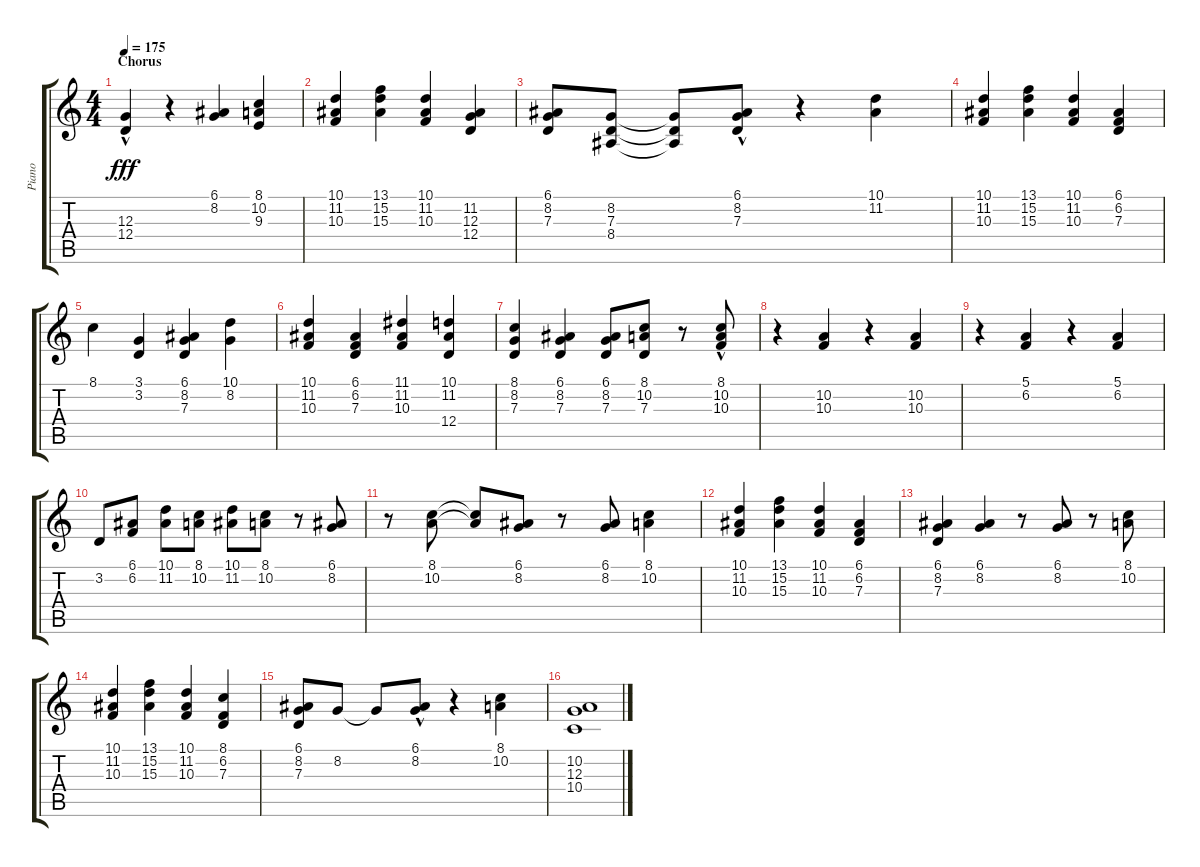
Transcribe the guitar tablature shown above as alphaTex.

\track ("Piano" "Piano") {instrument honkytonkpiano}
\staff {score tabs}
\tuning (E4 B3 G3 D3 A2 E2) {hide}
\ts (4 4)
\section ("" "Chorus")
\tempo 175
\clef g2
\ks c
(12.3 12.4{hac}).4{dy fff} r.4 (6.1 8.2).4 (8.1 10.2 9.3).4 |
(10.1 11.2 10.3).4 (13.1 15.2 15.3).4 (10.1 11.2 10.3).4 (11.2 12.3 12.4).4 |
(6.1 8.2 7.3).8 (8.2 7.3 8.4).8 (8.2{t} 7.3{t} 8.4{t}).8 (6.1{hac} 8.2{hac} 7.3).8 r.4 (10.1 11.2).4 |
(10.1 11.2 10.3).4 (13.1 15.2 15.3).4 (10.1 11.2 10.3).4 (6.1 6.2 7.3).4 |
8.1.4 (3.1 3.2).4 (6.1 8.2 7.3).4 (10.1 8.2).4 |
(10.1 11.2 10.3).4 (6.1 6.2 7.3).4 (11.1 11.2 10.3).4 (10.1 11.2 12.4).4 |
(8.1 8.2 7.3).4 (6.1 8.2 7.3).4 (6.1 8.2 7.3).8 (8.1 10.2 7.3).8 r.8 (8.1 10.2{hac} 10.3{hac}).8 |
r.4 (10.2 10.3).4 r.4 (10.2 10.3).4 |
r.4 (5.1 6.2).4 r.4 (5.1 6.2).4 |
3.2.8 (6.1 6.2).8 (10.1 11.2).8 (8.1 10.2).8 (10.1 11.2).8 (8.1 10.2).8 r.8 (6.1 8.2).8 |
r.8 (8.1 10.2).8 (8.1{t} 10.2{t}).8 (6.1 8.2).8 r.8 (6.1 8.2).8 (8.1 10.2).4 |
(10.1 11.2 10.3).4 (13.1 15.2 15.3).4 (10.1 11.2 10.3).4 (6.1 6.2 7.3).4 |
(6.1 8.2 7.3).4 (6.1 8.2).4 r.8 (6.1 8.2).8 r.8 (8.1 10.2).8 |
(10.1 11.2 10.3).4 (13.1 15.2 15.3).4 (10.1 11.2 10.3).4 (8.1 6.2 7.3).4 |
(6.1 8.2 7.3).8 8.2.8 8.2{t}.8 (6.1{hac} 8.2{hac}).8 r.4 (8.1 10.2).4 |
(10.2 12.3 10.4).1
